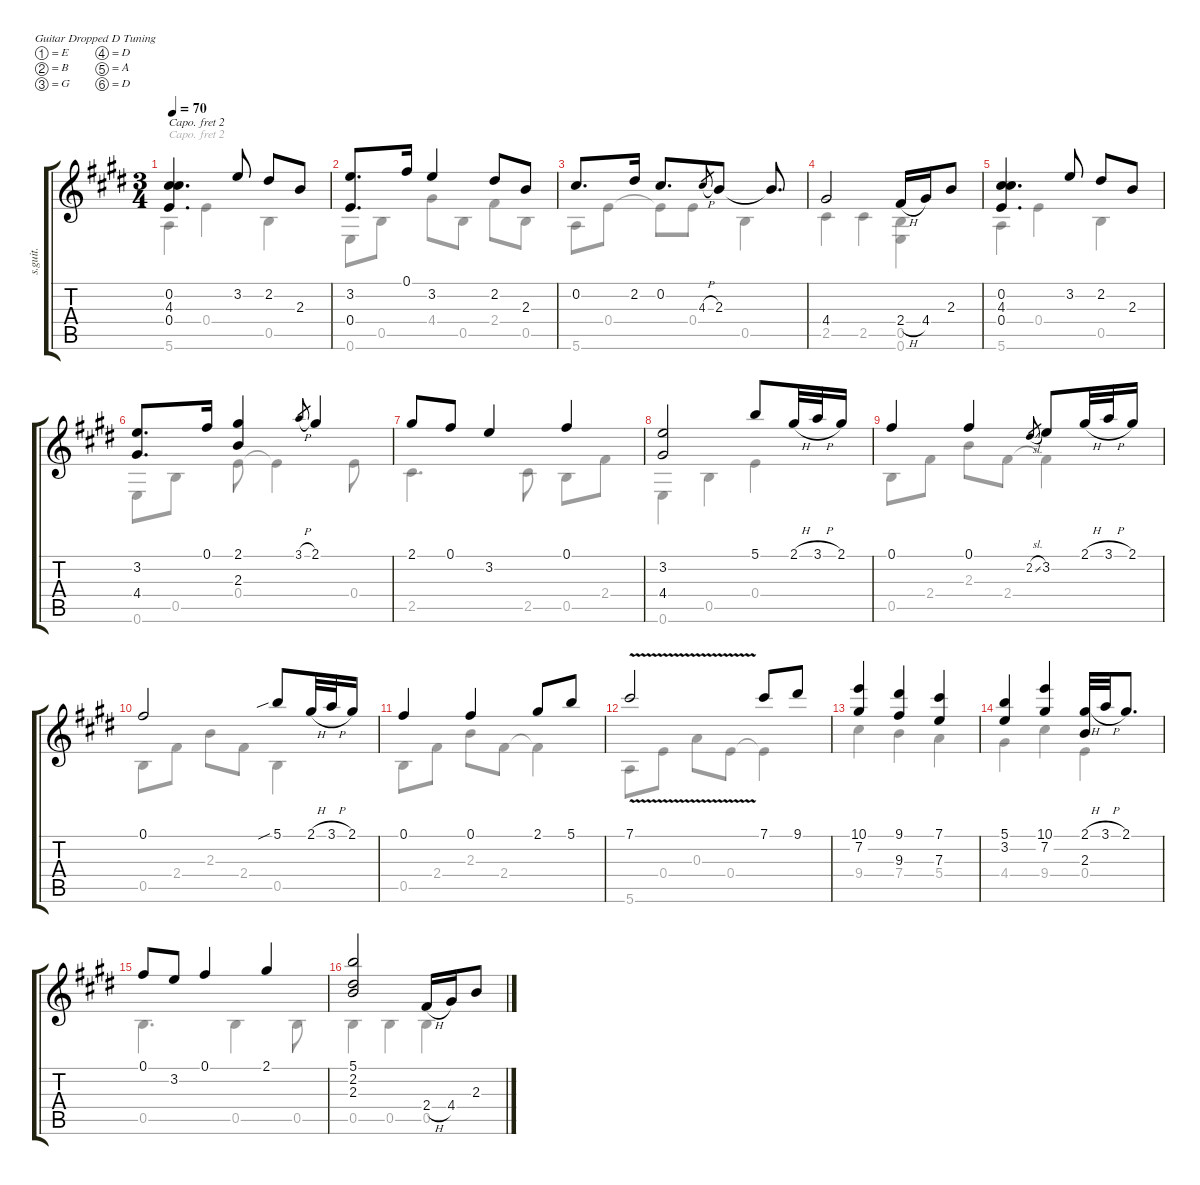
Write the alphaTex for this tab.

\defaultSystemsLayout 4
\hideDynamics
\otherSystemsTrackNameOrientation horizontal
\track ("Steel Guitar" "s.guit.") {instrument acousticguitarsteel}
\staff {score tabs}
\capo 2
\tuning (E4 B3 G3 D3 A2 D2)
\voice
\ts (3 4)
\tempo 70
\clef g2
\scale
0.930095
\ks e
(4.3{acc #} 0.2{acc #} 0.4{acc forcenatural}).4{d dy mf beam Up} 3.2{acc forcenatural}.8{beam Up} 2.2{acc #}.8{beam Up} 2.3{acc forcenatural}.8{beam Up} |
\scale
0.930095 (3.2{acc forcenatural} 0.4{acc forcenatural}).8{d beam Up} 0.1{acc #}.16{beam Up} 3.2{acc forcenatural}.4{beam Up} 2.2{acc #}.8{beam Up} 2.3{acc forcenatural}.8{beam Up} |
\scale
1.13981 0.2{acc #}.8{d beam Up} 2.2{acc #}.16{beam Up} 0.2{acc #}.8{d beam Up} 4.3{h acc #}.8{gr beam Up} 2.3{acc forcenatural}.8{beam Up} 2.3{t acc forcenatural}.8{d beam Up} |
\scale
0.930095 4.4{acc #}.2{beam Up} 2.4{h acc #}.16{beam Up} 4.4{acc #}.16{beam Up} 2.3{acc forcenatural}.8{beam Up} |
\scale
0.930095 (4.3{acc #} 0.2{acc #} 0.4{acc forcenatural}).4{d beam Up} 3.2{acc forcenatural}.8{beam Up} 2.2{acc #}.8{beam Up} 2.3{acc forcenatural}.8{beam Up} |
\scale
1.13981 (3.2{acc forcenatural} 4.4{acc #}).8{d beam Up} 0.1{acc #}.16{beam Up} (2.1{acc #} 2.3{acc forcenatural}).4{beam Up} 3.1{h acc forcenatural}.8{gr beam Up} 2.1{acc #}.4{beam Up} |
\scale
0.930095 2.1{acc #}.8{beam Up} 0.1{acc #}.8{beam Up} 3.2{acc forcenatural}.4{beam Up} 0.1{acc #}.4{beam Up} |
\scale
0.930095 (3.2{acc forcenatural} 4.4{acc #}).2{beam Up} 5.1{acc forcenatural}.8{beam Up} 2.1{h acc #}.32{beam Up} 3.1{h acc forcenatural}.32{beam Up} 2.1{acc #}.16{beam Up} |
\scale
1.13981 0.1{acc #}.4{beam Up} 0.1{acc #}.4{beam Up} 2.2{sl acc #}.8{gr beam Up} 3.2{acc forcenatural}.8{beam Up} 2.1{h acc #}.32{beam Up} 3.1{h acc forcenatural}.32{beam Up} 2.1{acc #}.16{beam Up} |
\scale
0.930095 0.1{acc #}.2{beam Up} 5.1{sib acc forcenatural}.8{beam Up} 2.1{h acc #}.32{beam Up} 3.1{h acc forcenatural}.32{beam Up} 2.1{acc #}.16{beam Up} |
\scale
0.930095 0.1{acc #}.4{beam Up} 0.1{acc #}.4{beam Up} 2.1{acc #}.8{beam Up} 5.1{acc forcenatural}.8{beam Up} |
\scale
1.13981 7.1{v acc #}.2{beam Up} 7.1{acc #}.8{beam Up} 9.1{acc #}.8{beam Up} |
\scale
0.930095 (10.1{acc forcenatural} 7.2{acc #}).4{beam Up} (9.1{acc #} 9.3{acc #}).4{beam Up} (7.1{acc #} 7.3{acc forcenatural}).4{beam Up} |
\scale
0.930095 (5.1{acc forcenatural} 3.2{acc forcenatural}).4{beam Up} (10.1{acc forcenatural} 7.2{acc #}).4{beam Up} (2.1{h acc #} 2.3{acc forcenatural}).32{beam Up} 3.1{h acc forcenatural}.32{beam Up} 2.1{acc #}.8{d beam Up} |
\scale
1.13981 0.1{acc #}.8{beam Up} 3.2{acc forcenatural}.8{beam Up} 0.1{acc #}.4{beam Up} 2.1{acc #}.4{beam Up} |
\scale
0.930095 (5.1{acc forcenatural} 2.2{acc #} 2.3{acc forcenatural}).2{beam Up} 2.4{h acc #}.16{beam Up} 4.4{acc #}.16{beam Up} 2.3{acc forcenatural}.8{beam Up}
\voice
\clef g2
\ottava regular
\simile none
\scale
0.930095
\ks e
5.6{acc forcenatural}.4{dy mf beam Down} 0.4{acc forcenatural}.4{beam Down} 0.5{acc forcenatural}.4{beam Down} |
\scale
0.930095 0.6{acc forcenatural}.8{beam Down} 0.5{acc forcenatural}.8{beam Down} 4.4{acc #}.8{beam Down} 0.5{acc forcenatural}.8{beam Down} 2.4{acc #}.8{beam Down} 0.5{acc forcenatural}.8{beam Down} |
\scale
1.13981 5.6{acc forcenatural}.8{beam Down} 0.4{acc forcenatural}.8{beam Down} 0.4{t acc forcenatural}.8{beam Down} 0.4{acc forcenatural}.8{beam Down} 0.5{acc forcenatural}.4{beam Down} |
\scale
0.930095 2.5{acc #}.4{beam Down} 2.5{acc #}.4{beam Down} (0.5{acc forcenatural} 0.6{acc forcenatural}).4{beam Down} |
\scale
0.930095 5.6{acc forcenatural}.4{beam Down} 0.4{acc forcenatural}.4{beam Down} 0.5{acc forcenatural}.4{beam Down} |
\scale
1.13981 0.6{acc forcenatural}.8{beam Down} 0.5{acc forcenatural}.8{beam Down} 0.4{acc forcenatural}.8{beam Down} 0.4{t acc forcenatural}.4{beam Down} 0.4{acc forcenatural}.8{beam Down} |
\scale
0.930095 2.5{acc #}.4{d beam Down} 2.5{acc #}.8{beam Down} 0.5{acc forcenatural}.8{beam Down} 2.4{acc #}.8{beam Down} |
\scale
0.930095 0.6{acc forcenatural}.4{beam Down} 0.5{acc forcenatural}.4{beam Down} 0.4{acc forcenatural}.4{beam Down} |
\scale
1.13981 0.5{acc forcenatural}.8{beam Down} 2.4{acc #}.8{beam Down} 2.3{acc forcenatural}.8{beam Down} 2.4{acc #}.8{beam Down} 2.4{t acc #}.4{beam Down} |
\scale
0.930095 0.5{acc forcenatural}.8{beam Down} 2.4{acc #}.8{beam Down} 2.3{acc forcenatural}.8{beam Down} 2.4{acc #}.8{beam Down} 0.5{acc forcenatural}.4{beam Down} |
\scale
0.930095 0.5{acc forcenatural}.8{beam Down} 2.4{acc #}.8{beam Down} 2.3{acc forcenatural}.8{beam Down} 2.4{acc #}.8{beam Down} 2.4{t acc #}.4{beam Down} |
\scale
1.13981 5.6{acc forcenatural}.8{beam Down} 0.4{acc forcenatural}.8{beam Down} 0.3{acc forcenatural}.8{beam Down} 0.4{acc forcenatural}.8{beam Down} 0.4{t acc forcenatural}.4{beam Down} |
\scale
0.930095 9.4{acc #}.4{beam Down} 7.4{acc forcenatural}.4{beam Down} 5.4{acc forcenatural}.4{beam Down} |
\scale
0.930095 4.4{acc #}.4{beam Down} 9.4{acc #}.4{beam Down} 0.4{acc forcenatural}.4{beam Down} |
\scale
1.13981 0.5{acc forcenatural}.4{d beam Down} 0.5{acc forcenatural}.4{beam Down} 0.5{acc forcenatural}.8{beam Down} |
\scale
0.930095 0.5{acc forcenatural}.4{beam Down} 0.5{acc forcenatural}.4{beam Down} 0.5{acc forcenatural}.4{beam Down}
